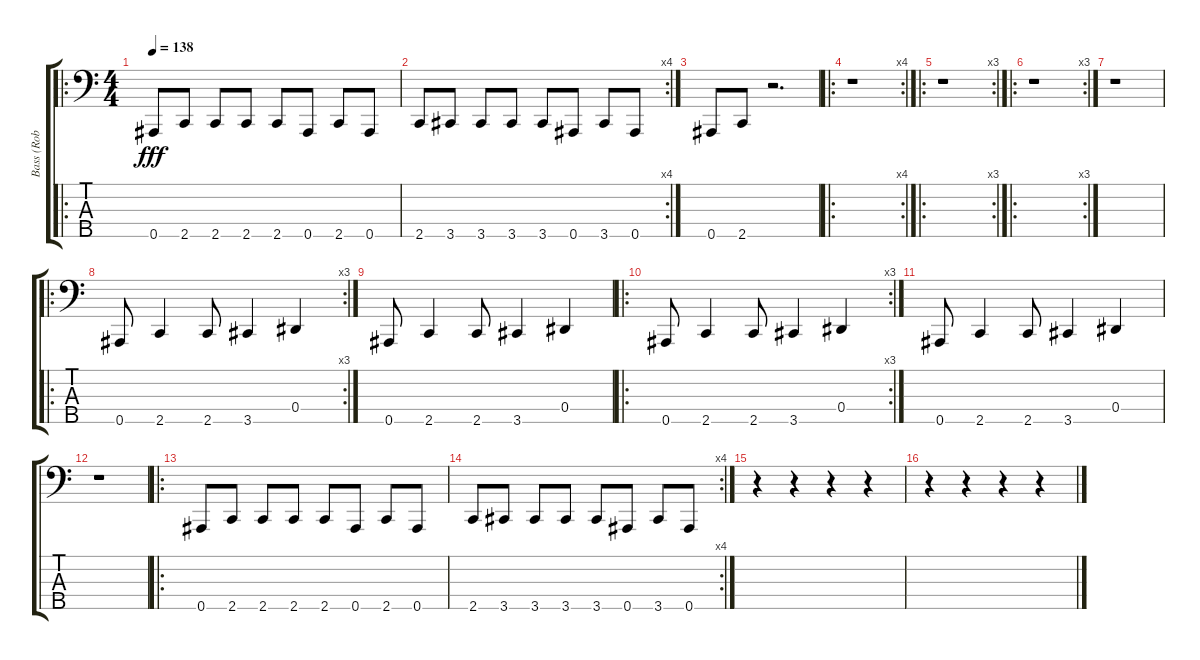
\track ("Bass (Rob Garcia)" "Bass (Rob ") {instrument electricbassfinger}
\staff {score tabs}
\tuning (Gb2 Db2 Ab1 Eb1 Bb0) {hide}
\ro
\ts (4 4)
\tempo 138
\clef f4
\ks c
0.5.8{dy fff} 2.5.8 2.5.8 2.5.8 2.5.8 0.5.8 2.5.8 0.5.8 |
\rc 4
2.5.8 3.5.8 3.5.8 3.5.8 3.5.8 0.5.8 3.5.8 0.5.8 |
0.5.8 2.5.8 r.2{d} |
\ro
\rc 4
r.1 |
\ro
\rc 3
r.1 |
\ro
\rc 3
r.1 |
r.1 |
\ro
\rc 3
0.5.8 2.5.4 2.5.8 3.5.4 0.4.4 |
0.5.8 2.5.4 2.5.8 3.5.4 0.4.4 |
\ro
\rc 3
0.5.8 2.5.4 2.5.8 3.5.4 0.4.4 |
0.5.8 2.5.4 2.5.8 3.5.4 0.4.4 |
r.1 |
\ro
0.5.8 2.5.8 2.5.8 2.5.8 2.5.8 0.5.8 2.5.8 0.5.8 |
\rc 4
2.5.8 3.5.8 3.5.8 3.5.8 3.5.8 0.5.8 3.5.8 0.5.8 |
r.4 r.4 r.4 r.4 |
r.4 r.4 r.4 r.4
